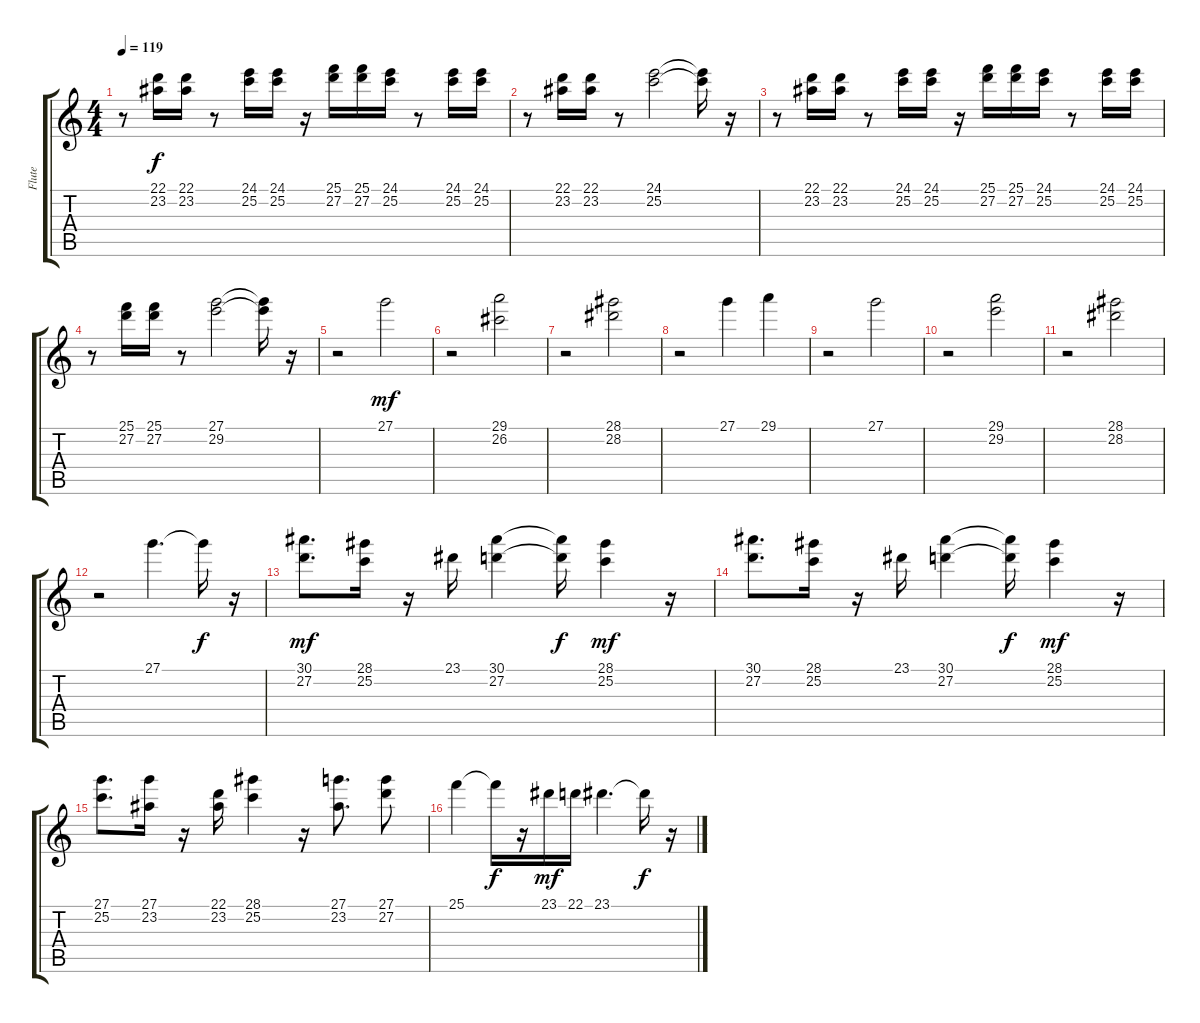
\track ("Flute                           " "Flute     ") {instrument trumpet}
\staff {score tabs}
\tuning (E4 B3 G3 D3 A2 E2) {hide}
\ts (4 4)
\tempo 119
\clef g2
\ks c
r.8{dy f} (22.1 23.2).16 (22.1 23.2).16 r.8 (24.1 25.2).16 (24.1 25.2).16 r.16 (25.1 27.2).16 (25.1 27.2).16 (24.1 25.2).16 r.8 (24.1 25.2).16 (24.1 25.2).16 |
r.8 (22.1 23.2).16 (22.1 23.2).16 r.8 (24.1 25.2).2 (24.1{t} 25.2{t}).16 r.16 |
r.8 (22.1 23.2).16 (22.1 23.2).16 r.8 (24.1 25.2).16 (24.1 25.2).16 r.16 (25.1 27.2).16 (25.1 27.2).16 (24.1 25.2).16 r.8 (24.1 25.2).16 (24.1 25.2).16 |
r.8 (25.1 27.2).16 (25.1 27.2).16 r.8 (27.1 29.2).2 (27.1{t} 29.2{t}).16 r.16 |
r.2 27.1.2{dy mf} |
r.2 (29.1 26.2).2 |
r.2 (28.1 28.2).2 |
r.2 27.1.4 29.1.4 |
r.2 27.1.2 |
r.2 (29.1 29.2).2 |
r.2 (28.1 28.2).2 |
r.2 27.1.4{d} 27.1{t}.16{dy f} r.16 |
(30.1 27.2).8{d dy mf} (28.1 25.2).16 r.16 23.1.16 (30.1 27.2).4 (30.1{t} 27.2{t}).16{dy f} (28.1 25.2).4{dy mf} r.16 |
(30.1 27.2).8{d} (28.1 25.2).16 r.16 23.1.16 (30.1 27.2).4 (30.1{t} 27.2{t}).16{dy f} (28.1 25.2).4{dy mf} r.16 |
(27.1 25.2).8{d} (27.1 23.2).16 r.16 (22.1 23.2).16 (28.1 25.2).4 r.16 (27.1 23.2).8{d} (27.1 27.2).8 |
25.1.4 25.1{t}.16{dy f} r.16 23.1.16{dy mf} 22.1.16 23.1.4{d} 23.1{t}.16{dy f} r.16
